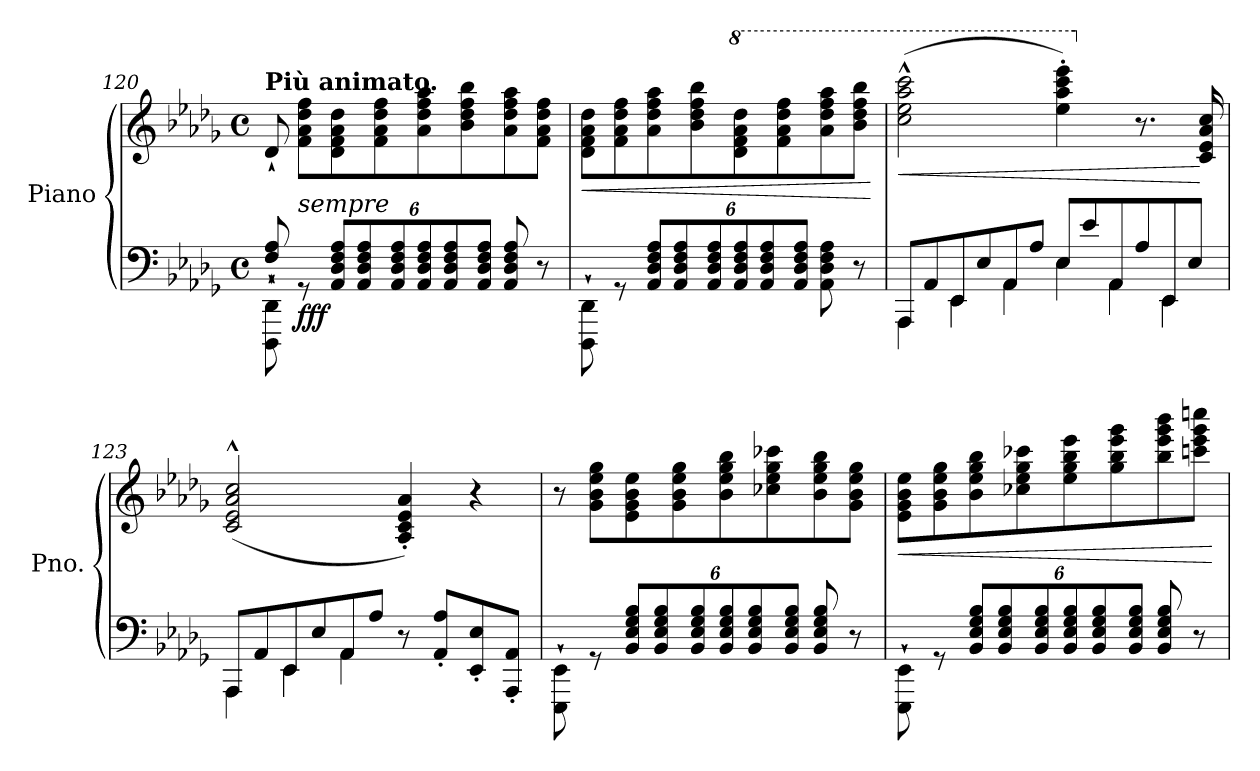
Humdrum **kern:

**kern	**kern	**dynam
*part1	*part1	*part1
*staff2	*staff1	*staff1/2
*I"Piano	*	*
*I'Pno.	*	*
*clefF4	*clefG2	*
*k[b-e-a-d-g-]	*k[b-e-a-d-g-]	*
*M4/4	*M4/4	*
*met(c)	*met(c)	*
=120	=120	=120
*^	*	*
!	!	!LO:TX:a:B:t=Più animato.	!
8DDD-\` 8DD-\`	8F/` 8A-/`	8d-`/	.
!LO:TX:a:i:t=sempre	!	!	!
!	!	!	!LO:DY:b=2
8rGG	2..ryy	8f\ 8a-\ 8dd-\ 8ff\L	fff
*Xbrackettup	*	*	*
12AA-/ 12D-/ 12F/ 12A-/L	.	8d-\ 8f\ 8a-\ 8dd-\	.
12AA-/ 12D-/ 12F/ 12A-/	.	.	.
.	.	8f\ 8a-\ 8dd-\ 8ff\	.
12AA-/ 12D-/ 12F/ 12A-/	.	.	.
12AA-/ 12D-/ 12F/ 12A-/	.	8a-\ 8dd-\ 8ff\ 8aa-\	.
12AA-/ 12D-/ 12F/ 12A-/	.	.	.
.	.	8b-\ 8dd-\ 8ff\ 8bb-\	.
12AA-/ 12D-/ 12F/ 12A-/J	.	.	.
8AA-/ 8D-/ 8F/ 8A-/	.	8a-\ 8dd-\ 8ff\ 8aa-\	.
8r	.	8f\ 8a-\ 8dd-\ 8ff\J	.
*v	*v	*	*
=121	=121	=121
!	!	!LO:HP:b
8DDD-\` 8DD-\`	8d-\ 8f\ 8a-\ 8dd-\L	<
8rGG	8f\ 8a-\ 8dd-\ 8ff\	.
12AA-/ 12D-/ 12F/ 12A-/L	8a-\ 8dd-\ 8ff\ 8aa-\	.
12AA-/ 12D-/ 12F/ 12A-/	.	.
.	8b-\ 8dd-\ 8ff\ 8bb-\	.
12AA-/ 12D-/ 12F/ 12A-/	.	.
*	*8va	*
12AA-/ 12D-/ 12F/ 12A-/	8dd-\ 8ff\ 8aa-\ 8ddd-\	.
12AA-/ 12D-/ 12F/ 12A-/	.	.
.	8ff\ 8aa-\ 8ddd-\ 8fff\	.
12AA-/ 12D-/ 12F/ 12A-/J	.	.
8AA-\ 8D-\ 8F\ 8A-\	8aa-\ 8ddd-\ 8fff\ 8aaa-\	.
8r	8bb-\ 8ddd-\ 8fff\ 8bbb-\J	.
.	.	[
!!LO:LB:g=z
=122	=122	=122
*Xtuplet	*	*
*^	*	*
!	!	!	!LO:HP:b
12AAA-/L	6AAA-\	(2ccc\^^ 2eee-\^^ 2aaa-\^^ 2cccc\^^	<
12AA-/	.	.	.
12EE-/	6EE-\	.	.
12E-/	.	.	.
12AA-/	6AA-\	.	.
12A-/J	.	.	.
12E-/L	6E-\	4eee-\' 4aaa-\' 4cccc\' 4eeee-\')	.
12e-/	.	.	.
12AA-/	6AA-\	.	.
*	*	*X8va	*
12A-/	.	8.r	.
12EE-/	6EE-\	.	.
12E-/J	.	.	.
.	.	16c/ 16e-/ 16a-/ 16cc/	[
=123	=123	=123	=123
12AAA-/L	6AAA-\	(2c/^^ 2e-/^^ 2a-/^^ 2cc/^^	.
12AA-/	.	.	.
12EE-/	6EE-\	.	.
12E-/	.	.	.
12AA-/	6AA-\	.	.
12A-/J	.	.	.
8r	2ryy	4A-/' 4c/' 4e-/' 4a-/')	.
8AA-/' 8A-/'L	.	.	.
8EE-/' 8E-/'	.	4r	.
8AAA-/' 8AA-/'J	.	.	.
*v	*v	*	*
=124	=124	=124
8EEE-\` 8EE-\`	8r	.
8rGG	8g-\ 8b-\ 8ee-\ 8gg-\L	.
*tuplet	*	*
12BB-/ 12E-/ 12G-/ 12B-/L	8e-\ 8g-\ 8b-\ 8ee-\	.
12BB-/ 12E-/ 12G-/ 12B-/	.	.
.	8g-\ 8b-\ 8ee-\ 8gg-\	.
12BB-/ 12E-/ 12G-/ 12B-/	.	.
12BB-/ 12E-/ 12G-/ 12B-/	8b-\ 8ee-\ 8gg-\ 8bb-\	.
12BB-/ 12E-/ 12G-/ 12B-/	.	.
.	8cc-X\ 8ee-\ 8gg-\ 8ccc-X\	.
12BB-/ 12E-/ 12G-/ 12B-/J	.	.
8BB-/ 8E-/ 8G-/ 8B-/	8b-\ 8ee-\ 8gg-\ 8bb-\	.
8r	8g-\ 8b-\ 8ee-\ 8gg-\J	.
=125	=125	=125
!	!	!LO:HP:b
8EEE-\` 8EE-\`	8e-\ 8g-\ 8b-\ 8ee-\L	<
8rGG	8g-\ 8b-\ 8ee-\ 8gg-\	.
12BB-/ 12E-/ 12G-/ 12B-/L	8b-\ 8ee-\ 8gg-\ 8bb-\	.
12BB-/ 12E-/ 12G-/ 12B-/	.	.
.	8cc-X\ 8ee-\ 8gg-\ 8ccc-X\	.
12BB-/ 12E-/ 12G-/ 12B-/	.	.
12BB-/ 12E-/ 12G-/ 12B-/	8ee-\ 8gg-\ 8bb-\ 8eee-\	.
12BB-/ 12E-/ 12G-/ 12B-/	.	.
.	8gg-\ 8bb-\ 8eee-\ 8ggg-\	.
12BB-/ 12E-/ 12G-/ 12B-/J	.	.
8BB-/ 8E-/ 8G-/ 8B-/	8bb-\ 8eee-\ 8ggg-\ 8bbb-\	.
8r	8cccn\ 8eee-\ 8ggg-\ 8ccccn\J	.
.	.	[
=	=	=
*-	*-	*-
